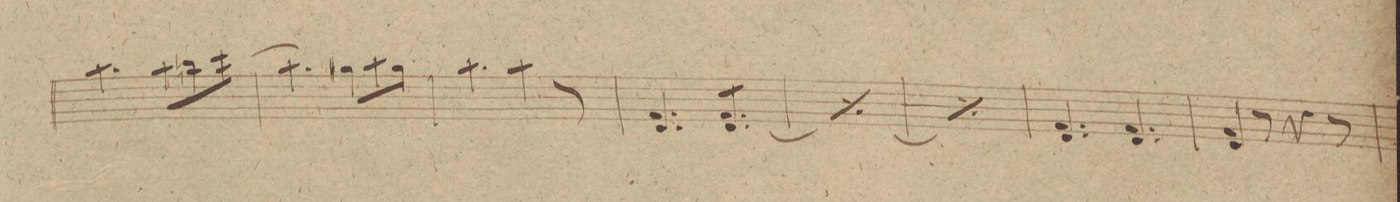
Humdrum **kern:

**kern	**dynam
*I"Violino IIdo	*
*clefG2	*
*k[]	*
*M6/8	*
4.aa\	.
8aa\L	.
8bbn\	.
(8ccc\J	.
=43	=43
4.aa\)	.
8gg#X\L	.
8aa\	.
8gg#\J	.
=44	=44
4.aa\	.
4aa\	.
8r	.
=45	=45
*tremolo	*
4.d/ 4.f	.
(8d/L 8f	.
8d/ 8f	.
8d/J 8f	.
=46	=46
*rep	*
8d/L 8f	.
8d/ 8f	.
8d/J 8f	.
8d/L 8f	.
8d/ 8f	.
(8d/J 8f)	.
*Xrep	*
=47	=47
*rep	*
8d/L 8f	.
8d/ 8f	.
8d/J 8f	.
8d/L 8f	.
8d/ 8f	.
8d/J 8f)	.
*Xrep	*
=48	=48
4.d/ 4.f	.
4.d/ 4.f	.
=49	=49
4d/ 4f	.
8r	.
4r	.
8r	.
=50	=50
*-	*-
